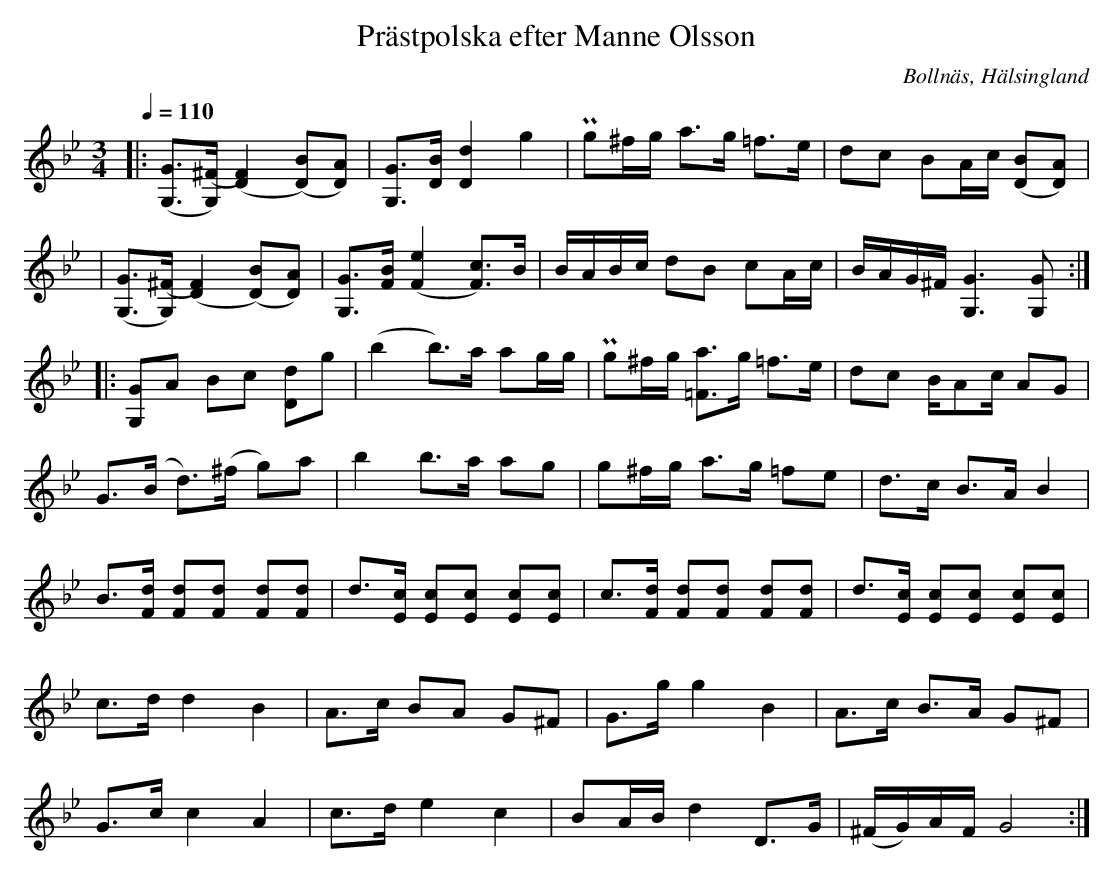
X:1
T:Prästpolska efter Manne Olsson
O:Bollnäs, Hälsingland
M:3/4
L:1/8
Q:1/4=110
K:Gm
|:[(G, G]>[G,) (^F] [F2) (D2] [(D) B][D) A]| [G, G]>[D B] [D2 d2] g2| Pg^f/g/ a>g =f>e | dc   BA/c/ [B (D][D) A]|
|[(G, G]>[G,) (^F] [F2) (D2] [(D) B][D) A]| [G, G]>[F B] [(F2 e2] [F) c]>B|B/A/B/c/  dB cA/c/  | B/A/G/^F/ [G,3 G3] [G, G] :|:
[G, G]A Bc [D d]g| (b2     b)>a ag/g/| Pg^f/g/  [=F a]>g =f>e | dc B/Ac/ AG  |
G>(B   d>)(^f   g)a        | b2     b>a      ag         | g^f/g/ a>g =fe | d>c         B>A B2   |
B>[Fd] [Fd][Fd] [Fd][Fd] | d>[Ec] [Ec][Ec] [Ec][Ec] | \
c>[Fd] [Fd][Fd] [Fd][Fd] | d>[Ec] [Ec][Ec] [Ec][Ec] |
c>d    d2       B2           | A>c    BA       G^F       | G>g    g2 B2     | A>c         B>A G^F  |
G>c    c2       A2           | c>d    e2       c2        | BA/B/  d2 D>G   | (^F/G/)A/F/ G4      :|
